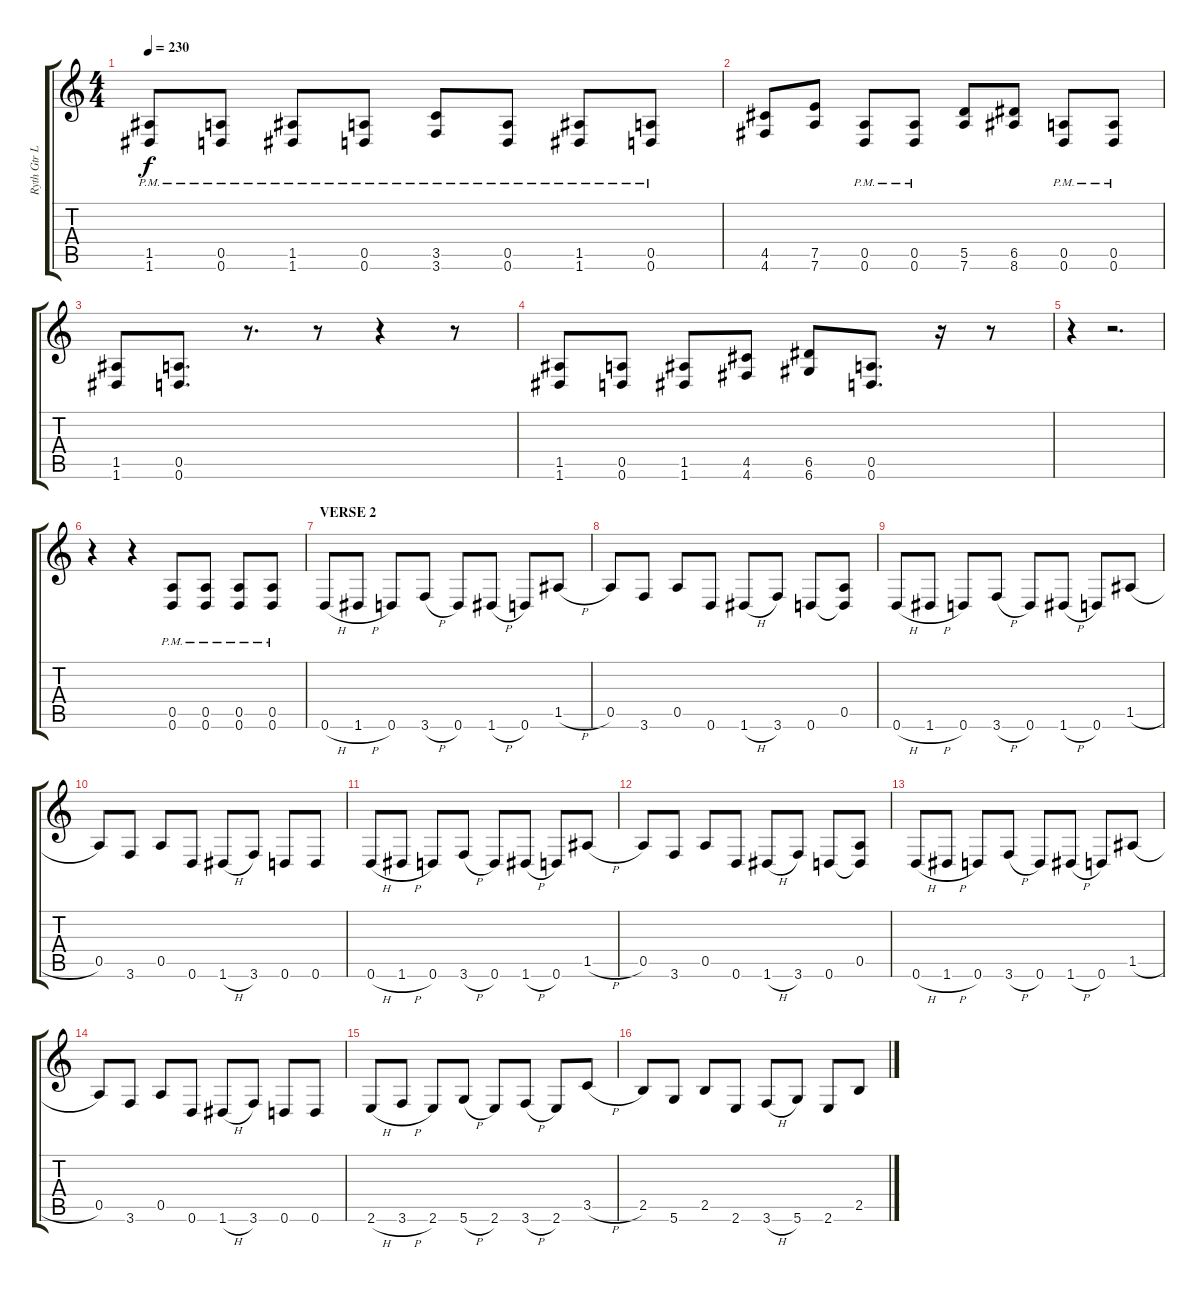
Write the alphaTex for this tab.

\track ("Ryth Gtr L" "Ryth Gtr L") {instrument distortionguitar}
\staff {score tabs}
\tuning (E4 B3 G3 D3 A2 D2) {hide}
\ts (4 4)
\tempo 230
\clef g2
\ks c
(1.5{pm} 1.6).8{dy f} (0.5{pm} 0.6).8 (1.5{pm} 1.6).8 (0.5{pm} 0.6).8 (3.5{pm} 3.6).8 (0.5{pm} 0.6).8 (1.5{pm} 1.6).8 (0.5{pm} 0.6).8 |
(4.5 4.6).8 (7.5 7.6).8 (0.5{pm} 0.6).8 (0.5{pm} 0.6).8 (5.5 7.6).8 (6.5 8.6).8 (0.5{pm} 0.6).8 (0.5{pm} 0.6).8 |
(1.5 1.6).8 (0.5 0.6).8{d} r.8{d} r.8 r.4 r.8 |
(1.5 1.6).8 (0.5 0.6).8 (1.5 1.6).8 (4.5 4.6).8 (6.5 6.6).8 (0.5 0.6).8{d} r.16 r.8 |
r.4 r.2{d} |
r.4 r.4 (0.5{pm} 0.6).8 (0.5{pm} 0.6).8 (0.5{pm} 0.6).8 (0.5{pm} 0.6).8 |
\section ("" "VERSE 2")
0.6{h}.8 1.6{h}.8 0.6.8 3.6{h}.8 0.6.8 1.6{h}.8 0.6.8 1.5{h}.8 |
0.5.8 3.6.8 0.5.8 0.6.8 1.6{h}.8 3.6.8 0.6.8 (0.5 0.6{t}).8 |
0.6{h}.8 1.6{h}.8 0.6.8 3.6{h}.8 0.6.8 1.6{h}.8 0.6.8 1.5{h}.8 |
0.5.8 3.6.8 0.5.8 0.6.8 1.6{h}.8 3.6.8 0.6.8 0.6.8 |
0.6{h}.8 1.6{h}.8 0.6.8 3.6{h}.8 0.6.8 1.6{h}.8 0.6.8 1.5{h}.8 |
0.5.8 3.6.8 0.5.8 0.6.8 1.6{h}.8 3.6.8 0.6.8 (0.5 0.6{t}).8 |
0.6{h}.8 1.6{h}.8 0.6.8 3.6{h}.8 0.6.8 1.6{h}.8 0.6.8 1.5{h}.8 |
0.5.8 3.6.8 0.5.8 0.6.8 1.6{h}.8 3.6.8 0.6.8 0.6.8 |
2.6{h}.8 3.6{h}.8 2.6.8 5.6{h}.8 2.6.8 3.6{h}.8 2.6.8 3.5{h}.8 |
2.5.8 5.6.8 2.5.8 2.6.8 3.6{h}.8 5.6.8 2.6.8 2.5.8
